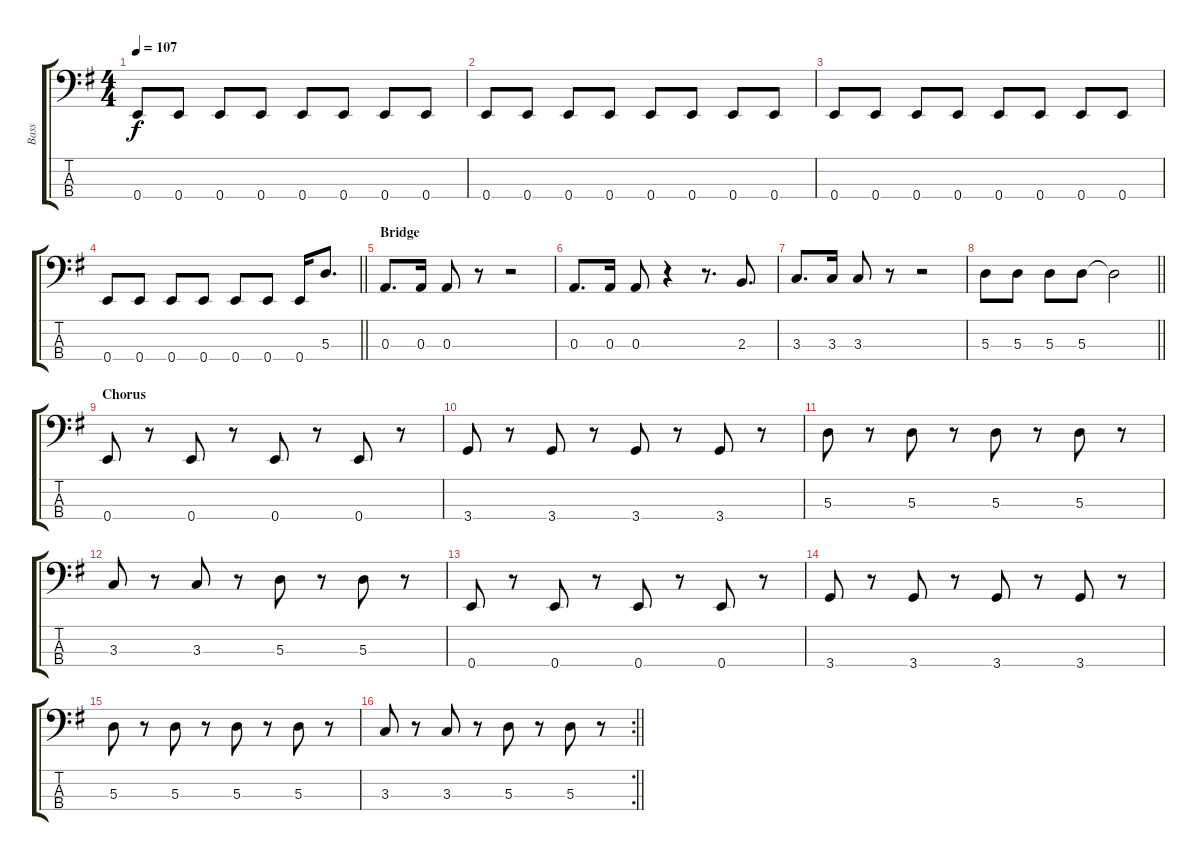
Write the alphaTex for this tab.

\track ("Bass" "Bass") {instrument electricbasspick}
\staff {score tabs}
\tuning (G2 D2 A1 E1) {hide}
\ts (4 4)
\tempo 107
\clef f4
\ks eminor
0.4.8{dy f} 0.4.8 0.4.8 0.4.8 0.4.8 0.4.8 0.4.8 0.4.8 |
0.4.8 0.4.8 0.4.8 0.4.8 0.4.8 0.4.8 0.4.8 0.4.8 |
0.4.8 0.4.8 0.4.8 0.4.8 0.4.8 0.4.8 0.4.8 0.4.8 |
\barLineRight lightlight
0.4.8 0.4.8 0.4.8 0.4.8 0.4.8 0.4.8 0.4.16 5.3.8{d} |
\section ("" "Bridge")
0.3.8{d} 0.3.16 0.3.8 r.8 r.2 |
0.3.8{d} 0.3.16 0.3.8 r.4 r.8{d} 2.3.8{d} |
3.3.8{d} 3.3.16 3.3.8 r.8 r.2 |
\barLineRight lightlight
5.3.8 5.3.8 5.3.8 5.3.8 5.3{t}.2 |
\section ("" "Chorus")
0.4.8 r.8 0.4.8 r.8 0.4.8 r.8 0.4.8 r.8 |
3.4.8 r.8 3.4.8 r.8 3.4.8 r.8 3.4.8 r.8 |
5.3.8 r.8 5.3.8 r.8 5.3.8 r.8 5.3.8 r.8 |
3.3.8 r.8 3.3.8 r.8 5.3.8 r.8 5.3.8 r.8 |
0.4.8 r.8 0.4.8 r.8 0.4.8 r.8 0.4.8 r.8 |
3.4.8 r.8 3.4.8 r.8 3.4.8 r.8 3.4.8 r.8 |
5.3.8 r.8 5.3.8 r.8 5.3.8 r.8 5.3.8 r.8 |
\rc 2
\barLineRight lightlight
3.3.8 r.8 3.3.8 r.8 5.3.8 r.8 5.3.8 r.8
